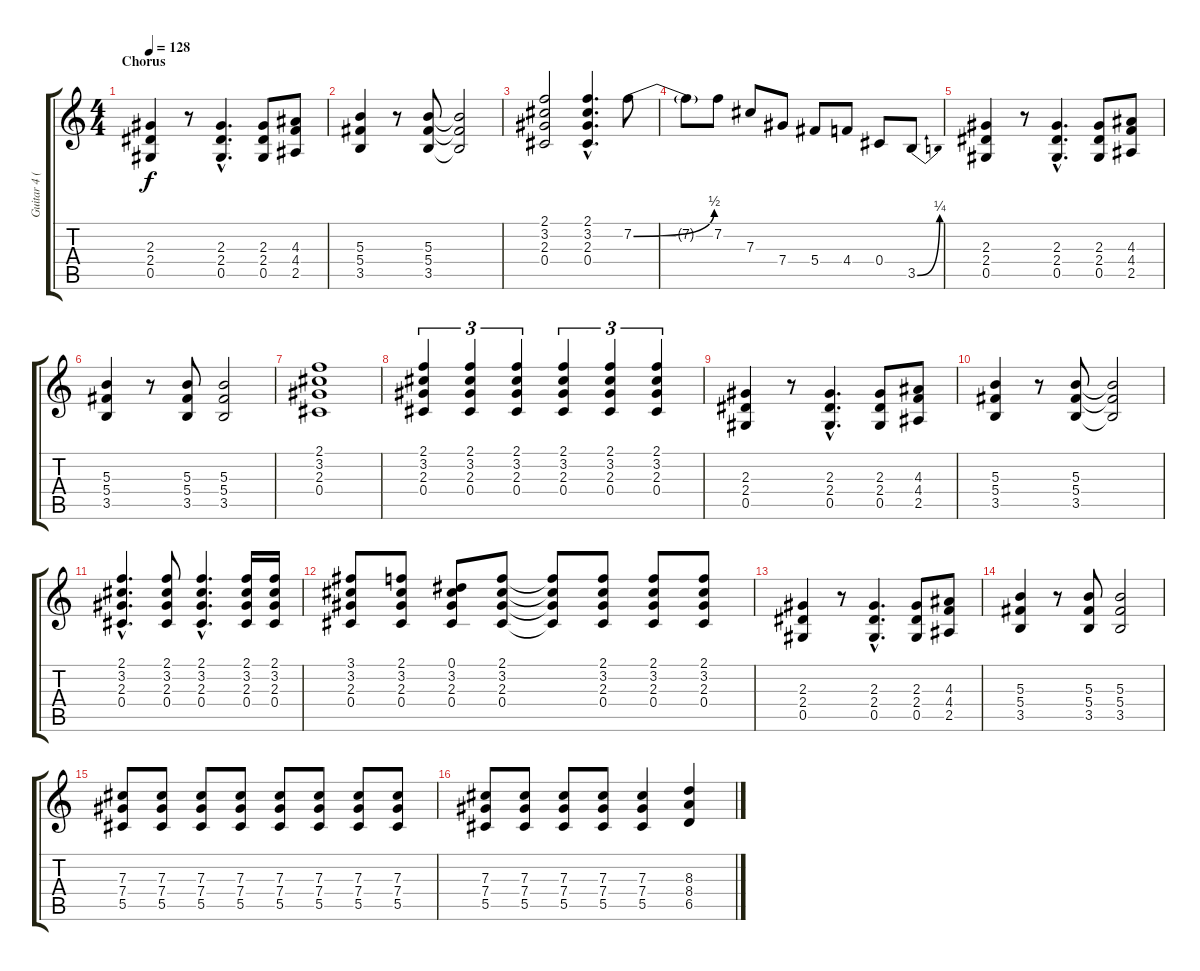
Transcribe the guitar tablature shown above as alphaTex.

\track ("Guitar 4 (Slash)" "Guitar 4 (") {instrument electricguitarjazz}
\staff {score tabs}
\tuning (Eb4 Bb3 Gb3 Db3 Ab2 Eb2) {hide}
\ts (4 4)
\section ("" "Chorus")
\tempo 128
\clef g2
\ks c
(2.3 2.4 0.5).4{dy f} r.8 (2.3{hac} 2.4{hac} 0.5{hac}).4{d} (2.3 2.4 0.5).8 (4.3 4.4 2.5).8 |
(5.3 5.4 3.5).4 r.8 (5.3 5.4 3.5).8 (5.3{t} 5.4{t} 3.5{t}).2 |
(2.1 3.2 2.3 0.4).2 (2.1{hac} 3.2{hac} 2.3{hac} 0.4{hac}).4{d} 7.2{be (bend 0 0 60 2)}.8 |
7.2{t}.8 7.2.8 7.3.8 7.4.8 5.4.8 4.4.8 0.4.8 3.5{be (bend 0 0 60 1)}.8 |
(2.3 2.4 0.5).4 r.8 (2.3{hac} 2.4{hac} 0.5{hac}).4{d} (2.3 2.4 0.5).8 (4.3 4.4 2.5).8 |
(5.3 5.4 3.5).4 r.8 (5.3 5.4 3.5).8 (5.3 5.4 3.5).2 |
(2.1 3.2 2.3 0.4).1 |
(2.1 3.2 2.3 0.4).4{tu (3 2)} (2.1 3.2 2.3 0.4).4{tu (3 2)} (2.1 3.2 2.3 0.4).4{tu (3 2)} (2.1 3.2 2.3 0.4).4{tu (3 2)} (2.1 3.2 2.3 0.4).4{tu (3 2)} (2.1 3.2 2.3 0.4).4{tu (3 2)} |
(2.3 2.4 0.5).4 r.8 (2.3{hac} 2.4{hac} 0.5{hac}).4{d} (2.3 2.4 0.5).8 (4.3 4.4 2.5).8 |
(5.3 5.4 3.5).4 r.8 (5.3 5.4 3.5).8 (5.3{t} 5.4{t} 3.5{t}).2 |
(2.1{hac} 3.2{hac} 2.3{hac} 0.4{hac}).4{d} (2.1 3.2 2.3 0.4).8 (2.1{hac} 3.2{hac} 2.3{hac} 0.4{hac}).4{d} (2.1 3.2 2.3 0.4).16 (2.1 3.2 2.3 0.4).16 |
(3.1 3.2 2.3 0.4).8 (2.1 3.2 2.3 0.4).8 (0.1 3.2 2.3 0.4).8 (2.1 3.2 2.3 0.4).8 (2.1{t} 3.2{t} 2.3{t} 0.4{t}).8 (2.1 3.2 2.3 0.4).8 (2.1 3.2 2.3 0.4).8 (2.1 3.2 2.3 0.4).8 |
(2.3 2.4 0.5).4 r.8 (2.3{hac} 2.4{hac} 0.5{hac}).4{d} (2.3 2.4 0.5).8 (4.3 4.4 2.5).8 |
(5.3 5.4 3.5).4 r.8 (5.3 5.4 3.5).8 (5.3 5.4 3.5).2 |
(7.3 7.4 5.5).8 (7.3 7.4 5.5).8 (7.3 7.4 5.5).8 (7.3 7.4 5.5).8 (7.3 7.4 5.5).8 (7.3 7.4 5.5).8 (7.3 7.4 5.5).8 (7.3 7.4 5.5).8 |
(7.3 7.4 5.5).8 (7.3 7.4 5.5).8 (7.3 7.4 5.5).8 (7.3 7.4 5.5).8 (7.3 7.4 5.5).4 (8.3 8.4 6.5).4
